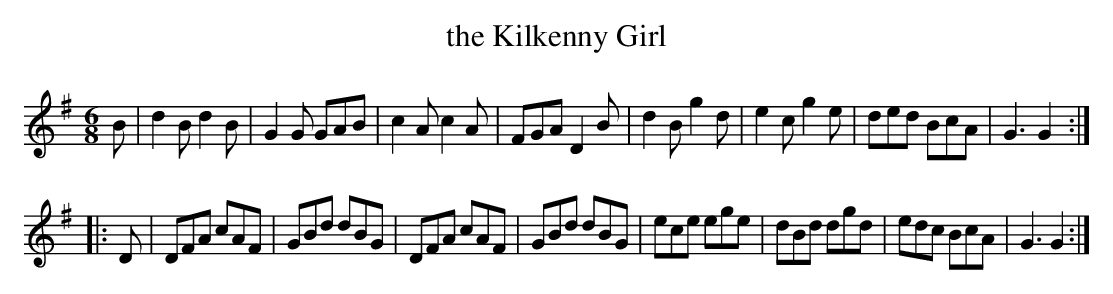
X:1
T: the Kilkenny Girl
M: 6/8
L: 1/8
K: G
B |\
d2B d2B | G2G GAB | c2A c2A | FGA D2B |\
d2B g2d | e2c g2e | ded BcA | G3 G2 :|
|: D |\
DFA cAF | GBd dBG | DFA cAF | GBd dBG |\
ece ege | dBd dgd | edc BcA | G3 G2 :|
